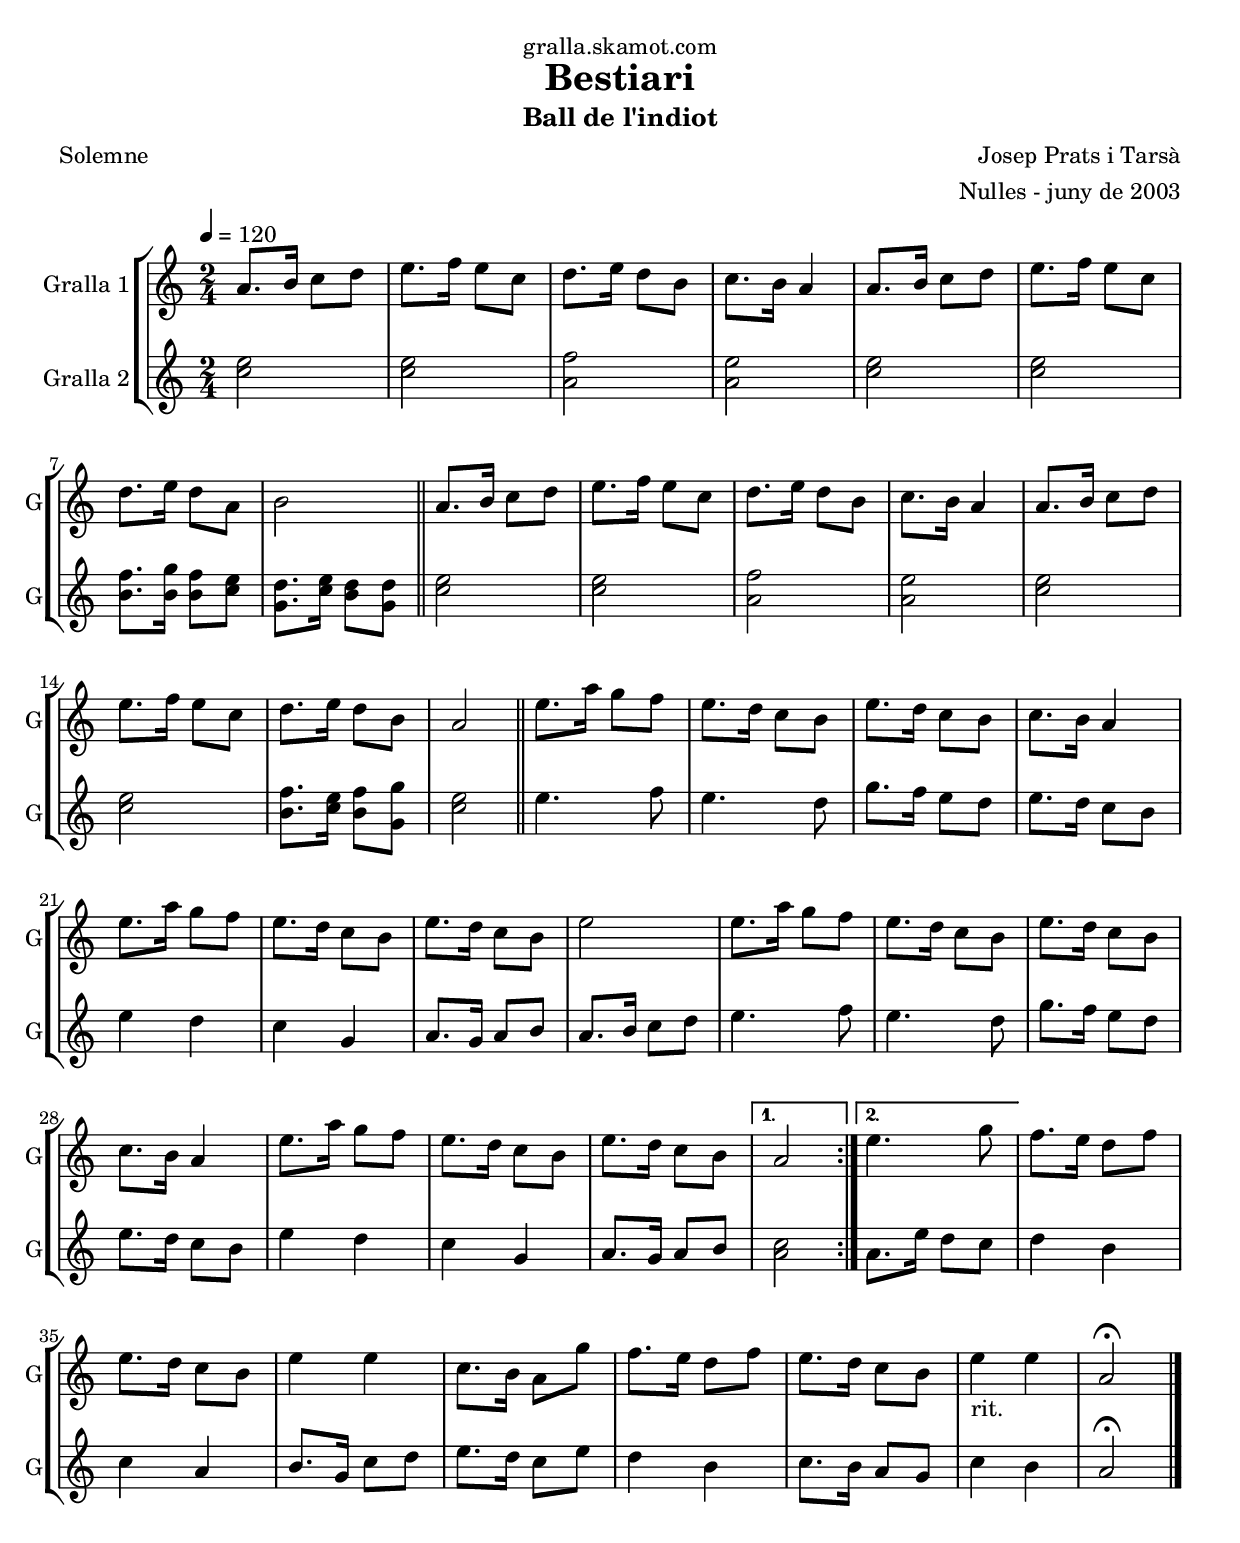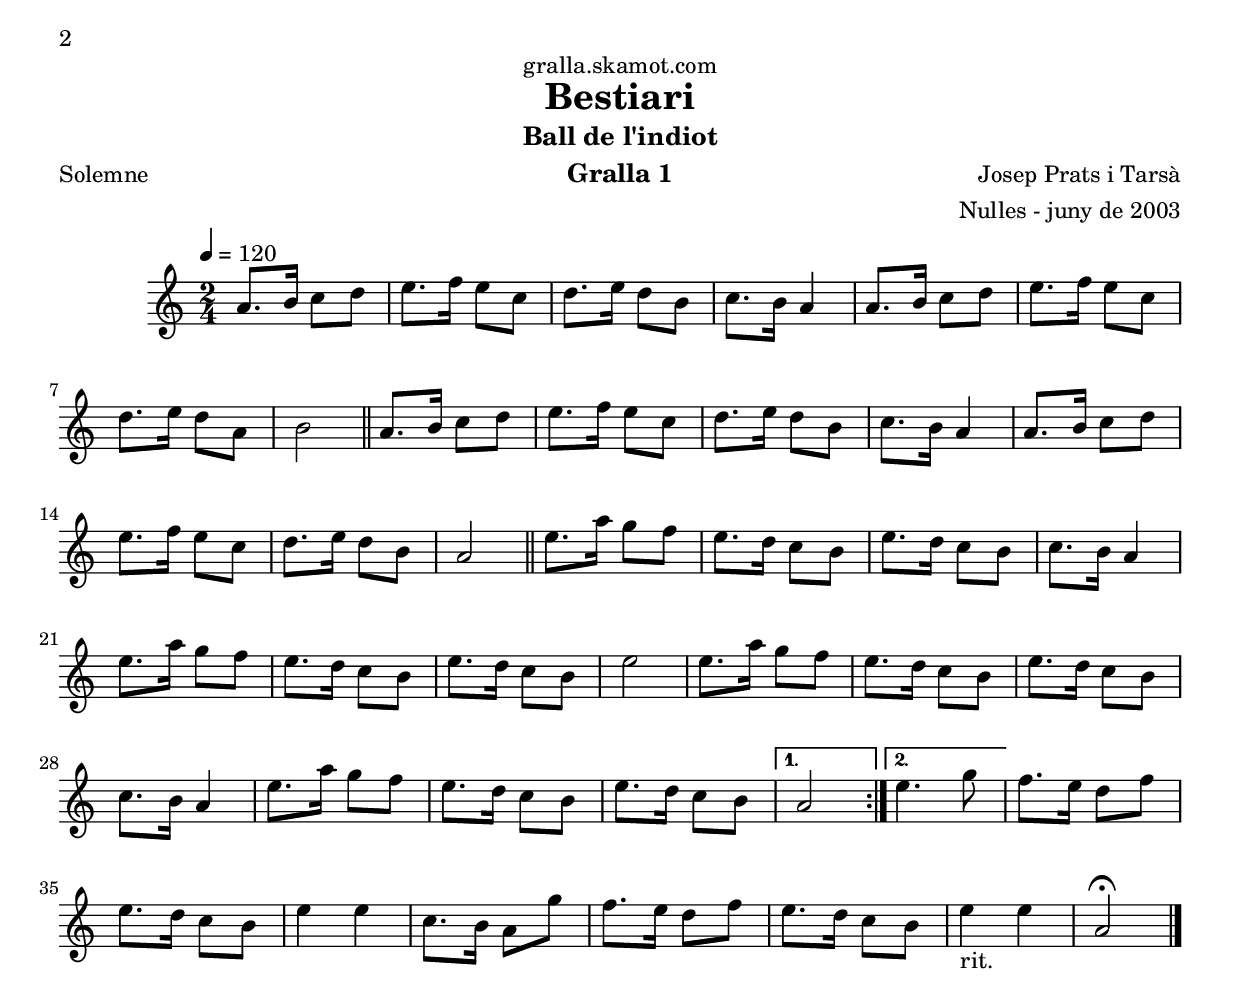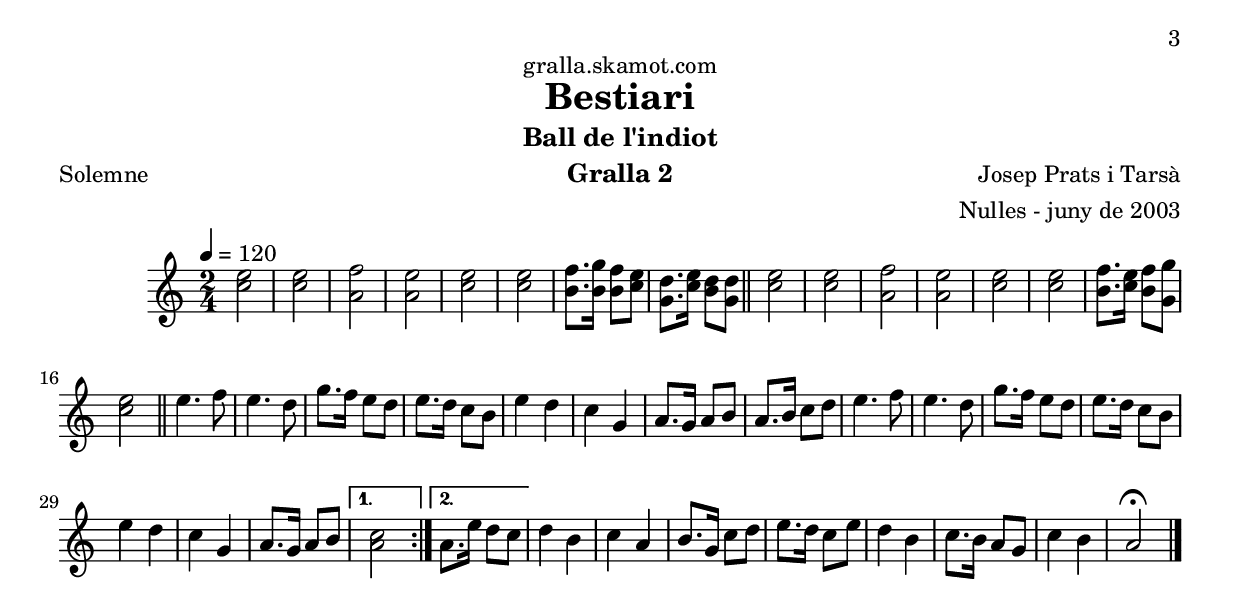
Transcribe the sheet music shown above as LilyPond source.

\version "2.16.2"

\header {
  dedication="gralla.skamot.com"
  title="Bestiari"
  subtitle="Ball de l'indiot"
  subsubtitle=""
  poet="Solemne"
  meter=""
  piece=""
  composer="Josep Prats i Tarsà"
  arranger="Nulles - juny de 2003"
  opus=""
  instrument=""
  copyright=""
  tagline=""
}

liniaroAa =
\relative a'
{
  \tempo 4=120
  \clef treble
  \key c \major
  \time 2/4
  \repeat volta 2 { a8. b16 c8 d  |
  e8. f16 e8 c  |
  d8. e16 d8 b  |
  c8. b16 a4  |
  %05
  a8. b16 c8 d  |
  e8. f16 e8 c  |
  d8. e16 d8 a  |
  b2  \bar "||"
  a8. b16 c8 d  |
  %10
  e8. f16 e8 c  |
  d8. e16 d8 b  |
  c8. b16 a4  |
  a8. b16 c8 d  |
  e8. f16 e8 c  |
  %15
  d8. e16 d8 b  |
  a2  \bar "||"
  e'8. a16 g8 f  |
  e8. d16 c8 b  |
  e8. d16 c8 b  |
  %20
  c8. b16 a4  |
  e'8. a16 g8 f  |
  e8. d16 c8 b  |
  e8. d16 c8 b  |
  e2  |
  %25
  e8. a16 g8 f  |
  e8. d16 c8 b  |
  e8. d16 c8 b  |
  c8. b16 a4  |
  e'8. a16 g8 f  |
  %30
  e8. d16 c8 b  |
  e8. d16 c8 b }
  \alternative { { a2 }
  { e'4. g8 } }
  f8. e16 d8 f  |
  %35
  e8. d16 c8 b  |
  e4 e  |
  c8. b16 a8 g'  |
  f8. e16 d8 f  |
  e8. d16 c8 b  |
  %40
  e4 _"rit." e  |
  a,2\fermata  \bar "|."
}

liniaroAb =
\relative c''
{
  \tempo 4=120
  \clef treble
  \key c \major
  \time 2/4
  \repeat volta 2 { <c e>2  |
  <c e>2  |
  <a f'>2  |
  <a e'>2  |
  %05
  <c e>2  |
  <c e>2  |
  <b f'>8. <b g'>16 <b f'>8 <c e>  |
  <g d'>8. <c e>16 <b d>8 <g d'>  \bar "||"
  <c e>2  |
  %10
  <c e>2  |
  <a f'>2  |
  <a e'>2  |
  <c e>2  |
  <c e>2  |
  %15
  <b f'>8. <c e>16 <b f'>8 <g g'>  |
  <c e>2  \bar "||"
  e4. f8  |
  e4. d8  |
  g8. f16 e8 d  |
  %20
  e8. d16 c8 b  |
  e4 d  |
  c4 g  |
  a8. g16 a8 b  |
  a8. b16 c8 d  |
  %25
  e4. f8  |
  e4. d8  |
  g8. f16 e8 d  |
  e8. d16 c8 b  |
  e4 d  |
  %30
  c4 g  |
  a8. g16 a8 b }
  \alternative { { <a c>2 }
  { a8. e'16 d8 c } }
  d4 b  |
  %35
  c4 a  |
  b8. g16 c8 d  |
  e8. d16 c8 e  |
  d4 b  |
  c8. b16 a8 g  |
  %40
  c4 b  |
  a2\fermata  \bar "|."
}

\bookpart {
  \score {
    \new StaffGroup {
      \override Score.RehearsalMark #'self-alignment-X = #LEFT
      <<
        \new Staff \with {instrumentName = #"Gralla 1" shortInstrumentName = #"G"} \liniaroAa
        \new Staff \with {instrumentName = #"Gralla 2" shortInstrumentName = #"G"} \liniaroAb
      >>
    }
    \layout {}
  }
  \score { \unfoldRepeats
    \new StaffGroup {
      \override Score.RehearsalMark #'self-alignment-X = #LEFT
      <<
        \new Staff \with {instrumentName = #"Gralla 1" shortInstrumentName = #"G"} \liniaroAa
        \new Staff \with {instrumentName = #"Gralla 2" shortInstrumentName = #"G"} \liniaroAb
      >>
    }
    \midi {
      \set Staff.midiInstrument = "oboe"
      \set DrumStaff.midiInstrument = "drums"
    }
  }
}

\bookpart {
  \header {instrument="Gralla 1"}
  \score {
    \new StaffGroup {
      \override Score.RehearsalMark #'self-alignment-X = #LEFT
      <<
        \new Staff \liniaroAa
      >>
    }
    \layout {}
  }
  \score { \unfoldRepeats
    \new StaffGroup {
      \override Score.RehearsalMark #'self-alignment-X = #LEFT
      <<
        \new Staff \liniaroAa
      >>
    }
    \midi {
      \set Staff.midiInstrument = "oboe"
      \set DrumStaff.midiInstrument = "drums"
    }
  }
}

\bookpart {
  \header {instrument="Gralla 2"}
  \score {
    \new StaffGroup {
      \override Score.RehearsalMark #'self-alignment-X = #LEFT
      <<
        \new Staff \liniaroAb
      >>
    }
    \layout {}
  }
  \score { \unfoldRepeats
    \new StaffGroup {
      \override Score.RehearsalMark #'self-alignment-X = #LEFT
      <<
        \new Staff \liniaroAb
      >>
    }
    \midi {
      \set Staff.midiInstrument = "oboe"
      \set DrumStaff.midiInstrument = "drums"
    }
  }
}

